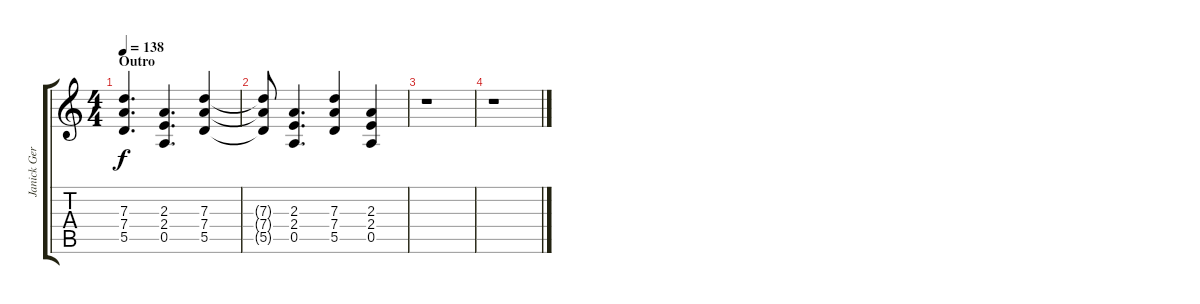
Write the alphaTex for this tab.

\track ("Janick Gers" "Janick Ger") {instrument distortionguitar}
\staff {score tabs}
\tuning (E4 B3 G3 D3 A2 E2) {hide}
\ts (4 4)
\section ("" "Outro")
\tempo 138
\clef g2
\ks c
(7.3 7.4 5.5).4{d dy f} (2.3 2.4 0.5).4{d} (7.3 7.4 5.5).4 |
(7.3{t} 7.4{t} 5.5{t}).8 (2.3 2.4 0.5).4{d} (7.3 7.4 5.5).4 (2.3 2.4 0.5).4 |
r.1 |
r.1
